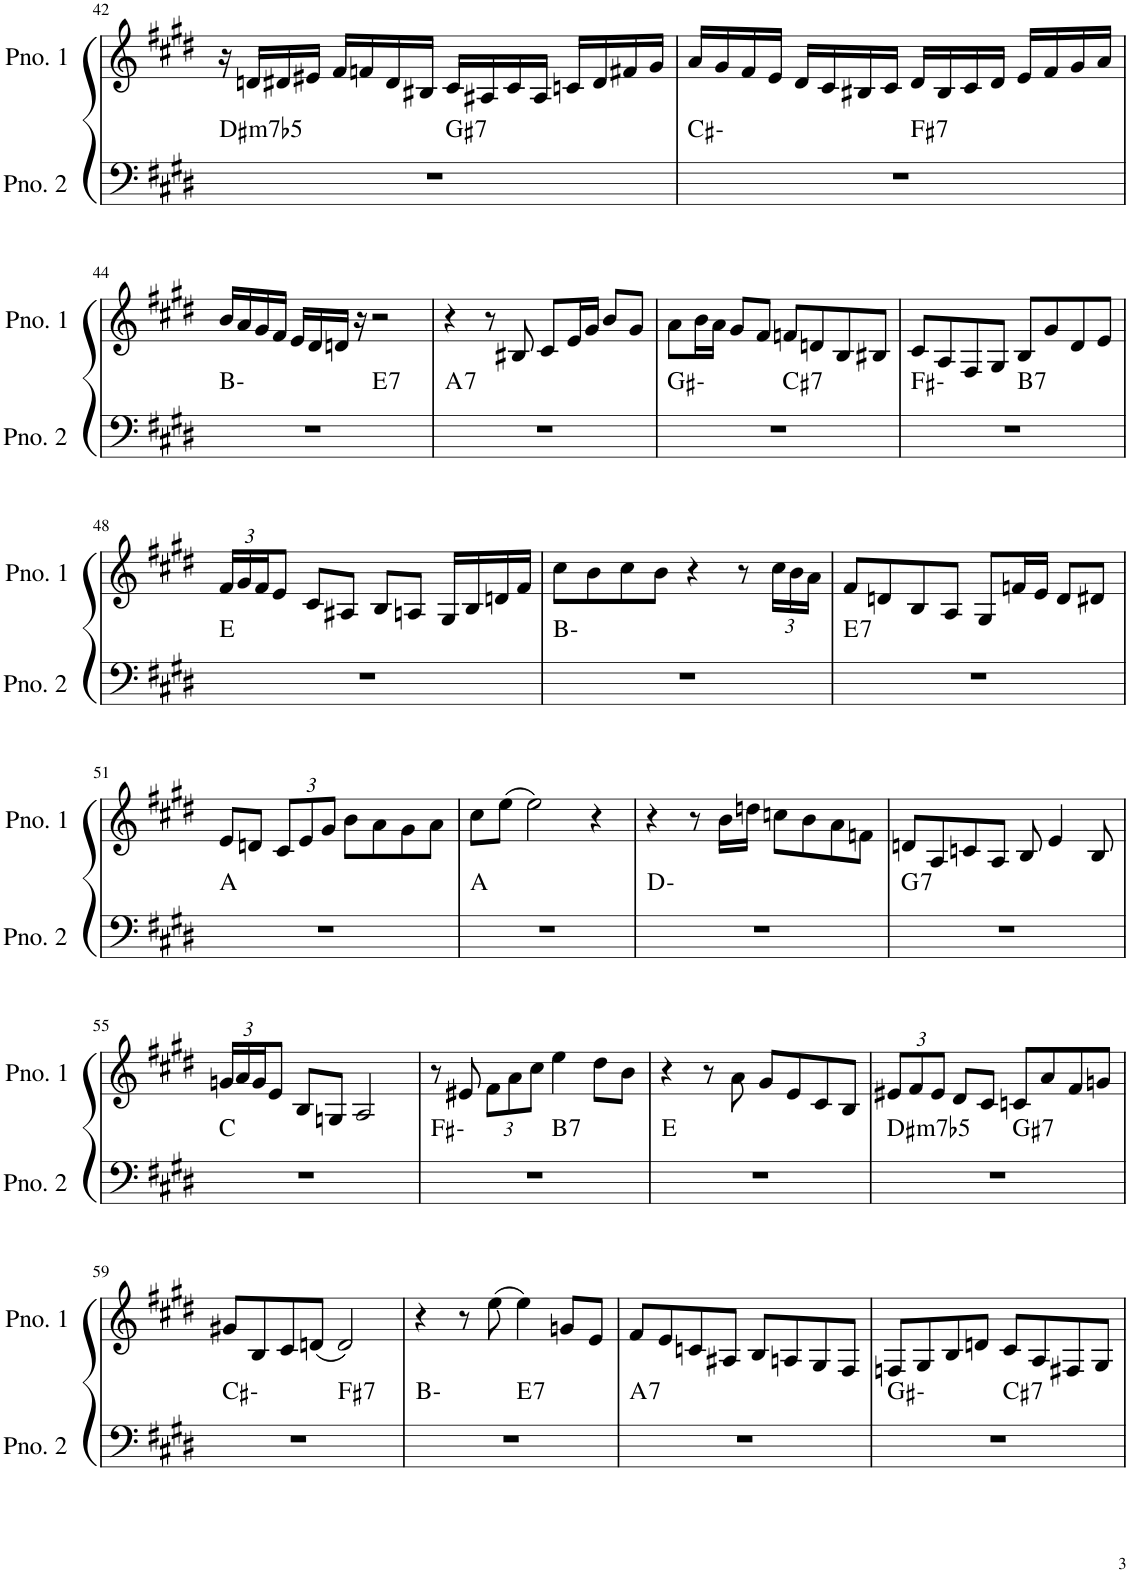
**kern	**harte	**kern
*part2	*part2	*part1
*staff2	*	*staff1
*I"ピアノ 2	*	*I"ピアノ 1
!!LO:PB:g=z
*clefF4	*	*clefG2
*k[f#c#g#d#]	*	*k[f#c#g#d#]
*M4/4	*	*M4/4
=42	=42	=42
!	!LO:H:kt=m7b5	!
*^	*	*
1r	2ryy	D#:hdim7	16r
.	.	.	16dn/LL
.	.	.	16d#X/
.	.	.	16e#X/JJ
.	.	.	16f#/LL
.	.	.	16fn/
.	.	.	16d#/
.	.	.	16B#X/JJ
!	!	!LO:H:kt=7	!
.	2ryy	G#:7	16c#/LL
.	.	.	16A#X/
.	.	.	16c#/
.	.	.	16A#/JJ
.	.	.	16cn/LL
.	.	.	16d#/
.	.	.	16f#X/
.	.	.	16g#/JJ
=43	=43	=43	=43
1r	2ryy	C#:min	16a/LL
.	.	.	16g#/
.	.	.	16f#/
.	.	.	16e/JJ
.	.	.	16d#/LL
.	.	.	16c#/
.	.	.	16B#X/
.	.	.	16c#/JJ
!	!	!LO:H:kt=7	!
.	2ryy	F#:7	16d#/LL
.	.	.	16B#/
.	.	.	16c#/
.	.	.	16d#/JJ
.	.	.	16e/LL
.	.	.	16f#/
.	.	.	16g#/
.	.	.	16a/JJ
!!LO:LB:g=z
=44	=44	=44	=44
1r	2ryy	B:min	16b/LL
.	.	.	16a/
.	.	.	16g#/
.	.	.	16f#/JJ
.	.	.	16e/LL
.	.	.	16d#/
.	.	.	16dn/JJ
.	.	.	16r
!	!	!LO:H:kt=7	!
.	2ryy	E:7	2r
=45	=45	=45	=45
!	!	!LO:H:kt=7	!
*v	*v	*	*
1r	A:7	4r
.	.	8r
.	.	8B#X/
.	.	8c#/L
.	.	16e/L
.	.	16g#/JJ
.	.	8b/L
.	.	8g#/J
=46	=46	=46
*^	*	*
1r	2ryy	G#:min	8a\L
.	.	.	16b\L
.	.	.	16a\JJ
.	.	.	8g#/L
.	.	.	8f#/J
!	!	!LO:H:kt=7	!
.	2ryy	C#:7	8fn/L
.	.	.	8dn/
.	.	.	8B/
.	.	.	8B#X/J
=47	=47	=47	=47
1r	2ryy	F#:min	8c#/L
.	.	.	8A/
.	.	.	8F#/
.	.	.	8G#/J
!	!	!LO:H:kt=7	!
.	2ryy	B:7	8B/L
.	.	.	8g#/
.	.	.	8d#/
.	.	.	8e/J
*v	*v	*	*
!!LO:LB:g=z
=48	=48	=48
*	*	*Xbrackettup
1r	E:maj	24f#/LL
.	.	24g#/
.	.	24f#/J
.	.	8e/J
.	.	8c#/L
.	.	8A#X/J
.	.	8B/L
.	.	8An/J
.	.	16G#/LL
.	.	16B/
.	.	16dn/
.	.	16f#/JJ
=49	=49	=49
1r	B:min	8cc#\L
.	.	8b\
.	.	8cc#\
.	.	8b\J
.	.	4r
.	.	8r
.	.	24cc#\LL
.	.	24b\
.	.	24a\JJ
=50	=50	=50
!	!LO:H:kt=7	!
1r	E:7	8f#/L
.	.	8dn/
.	.	8B/
.	.	8A/J
.	.	8G#/L
.	.	16fn/L
.	.	16e/JJ
.	.	8d/L
.	.	8d#X/J
!!LO:LB:g=z
=51	=51	=51
1r	A:maj	8e/L
.	.	8dn/J
.	.	12c#/L
.	.	12e/
.	.	12g#/J
.	.	8b\L
.	.	8a\
.	.	8g#\
.	.	8a\J
=52	=52	=52
1r	A:maj	8cc#\L
.	.	(8ee\J
.	.	2ee\)
.	.	4r
=53	=53	=53
1r	D:min	4r
.	.	8r
.	.	16b\LL
.	.	16ddn\JJ
.	.	8ccn\L
.	.	8b\
.	.	8a\
.	.	8fn\J
=54	=54	=54
!	!LO:H:kt=7	!
1r	G:7	8dn/L
.	.	8A/
.	.	8cn/
.	.	8A/J
.	.	8B/
.	.	4e/
.	.	8B/
!!LO:LB:g=z
=55	=55	=55
1r	C:maj	24gn/LL
.	.	24a/
.	.	24g/J
.	.	8e/J
.	.	8B/L
.	.	8Gn/J
.	.	2A/
=56	=56	=56
*^	*	*
1r	2ryy	F#:min	8r
.	.	.	8e#X/
.	.	.	12f#\L
.	.	.	12a\
.	.	.	12cc#\J
!	!	!LO:H:kt=7	!
.	2ryy	B:7	4ee\
.	.	.	8dd#\L
.	.	.	8b\J
*v	*v	*	*
=57	=57	=57
1r	E:maj	4r
.	.	8r
.	.	8a\
.	.	8g#/L
.	.	8e/
.	.	8c#/
.	.	8B/J
=58	=58	=58
!	!LO:H:kt=m7b5	!
*^	*	*
1r	2ryy	D#:hdim7	12e#X/L
.	.	.	12f#/
.	.	.	12e#/J
.	.	.	8d#/L
.	.	.	8c#/J
!	!	!LO:H:kt=7	!
.	2ryy	G#:7	8cn/L
.	.	.	8a/
.	.	.	8f#/
.	.	.	8gn/J
!!LO:LB:g=z
=59	=59	=59	=59
1r	2ryy	C#:min	8g#X/L
.	.	.	8B/
.	.	.	8c#/
.	.	.	(8dn/J
!	!	!LO:H:kt=7	!
.	2ryy	F#:7	2d/)
=60	=60	=60	=60
1r	2ryy	B:min	4r
.	.	.	8r
.	.	.	(8ee\
!	!	!LO:H:kt=7	!
.	2ryy	E:7	4ee\)
.	.	.	8gn/L
.	.	.	8e/J
=61	=61	=61	=61
!	!	!LO:H:kt=7	!
*v	*v	*	*
1r	A:7	8f#/L
.	.	8e/
.	.	8cn/
.	.	8A#X/J
.	.	8B/L
.	.	8An/
.	.	8G#/
.	.	8F#/J
=62	=62	=62
*^	*	*
1r	2ryy	G#:min	8Fn/L
.	.	.	8G#/
.	.	.	8B/
.	.	.	8dn/J
!	!	!LO:H:kt=7	!
.	2ryy	C#:7	8c#/L
.	.	.	8A/
.	.	.	8F#X/
.	.	.	8G#/J
*v	*v	*	*
=	=	=
*-	*-	*-
